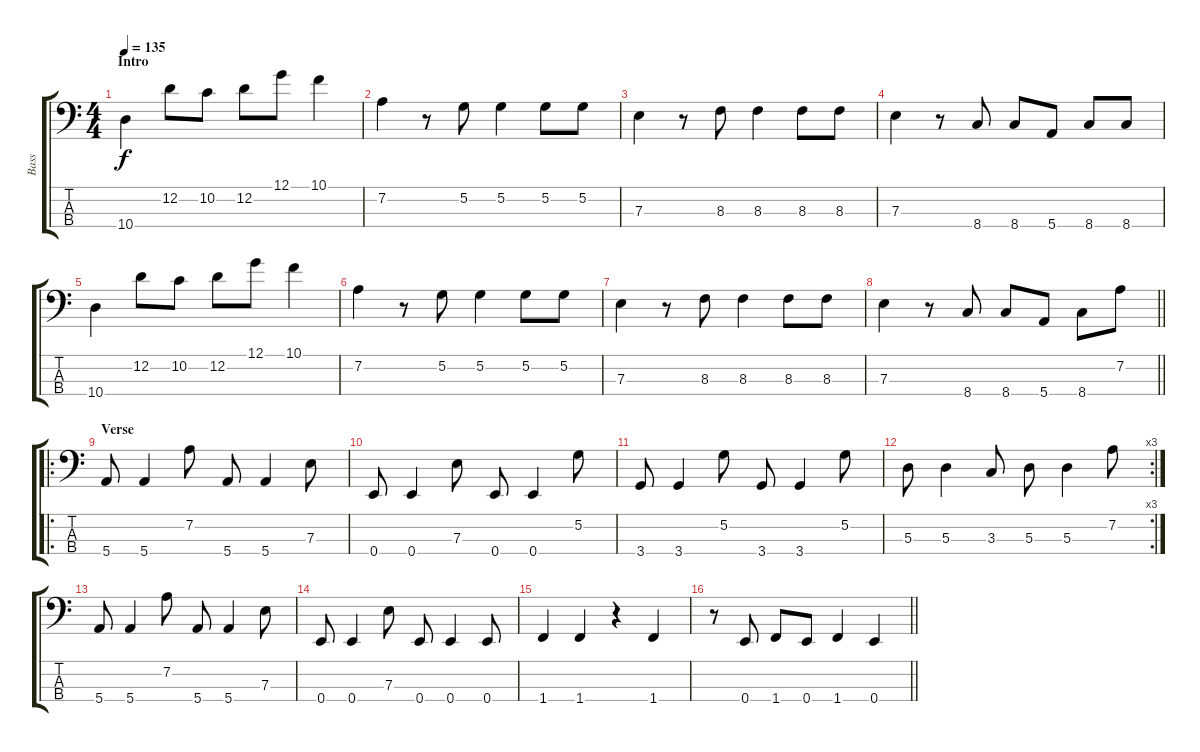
\track ("Bass" "Bass") {instrument electricbasspick}
\staff {score tabs}
\tuning (G2 D2 A1 E1) {hide}
\ts (4 4)
\section ("" "Intro")
\tempo 135
\clef f4
\ks c
10.4.4{dy f instrument electricbasspick} 12.2.8 10.2.8 12.2.8 12.1.8 10.1.4 |
7.2.4 r.8 5.2.8 5.2.4 5.2.8 5.2.8 |
7.3.4 r.8 8.3.8 8.3.4 8.3.8 8.3.8 |
7.3.4 r.8 8.4.8 8.4.8 5.4.8 8.4.8 8.4.8 |
10.4.4 12.2.8 10.2.8 12.2.8 12.1.8 10.1.4 |
7.2.4 r.8 5.2.8 5.2.4 5.2.8 5.2.8 |
7.3.4 r.8 8.3.8 8.3.4 8.3.8 8.3.8 |
\barLineRight lightlight
7.3.4 r.8 8.4.8 8.4.8 5.4.8 8.4.8 7.2.8 |
\ro
\section ("" "Verse")
5.4.8 5.4.4 7.2.8 5.4.8 5.4.4 7.3.8 |
0.4.8 0.4.4 7.3.8 0.4.8 0.4.4 5.2.8 |
3.4.8 3.4.4 5.2.8 3.4.8 3.4.4 5.2.8 |
\rc 3
5.3.8 5.3.4 3.3.8 5.3.8 5.3.4 7.2.8 |
5.4.8 5.4.4 7.2.8 5.4.8 5.4.4 7.3.8 |
0.4.8 0.4.4 7.3.8 0.4.8 0.4.4 0.4.8 |
1.4.4 1.4.4 r.4 1.4.4 |
\barLineRight lightlight
r.8 0.4.8 1.4.8 0.4.8 1.4.4 0.4.4
